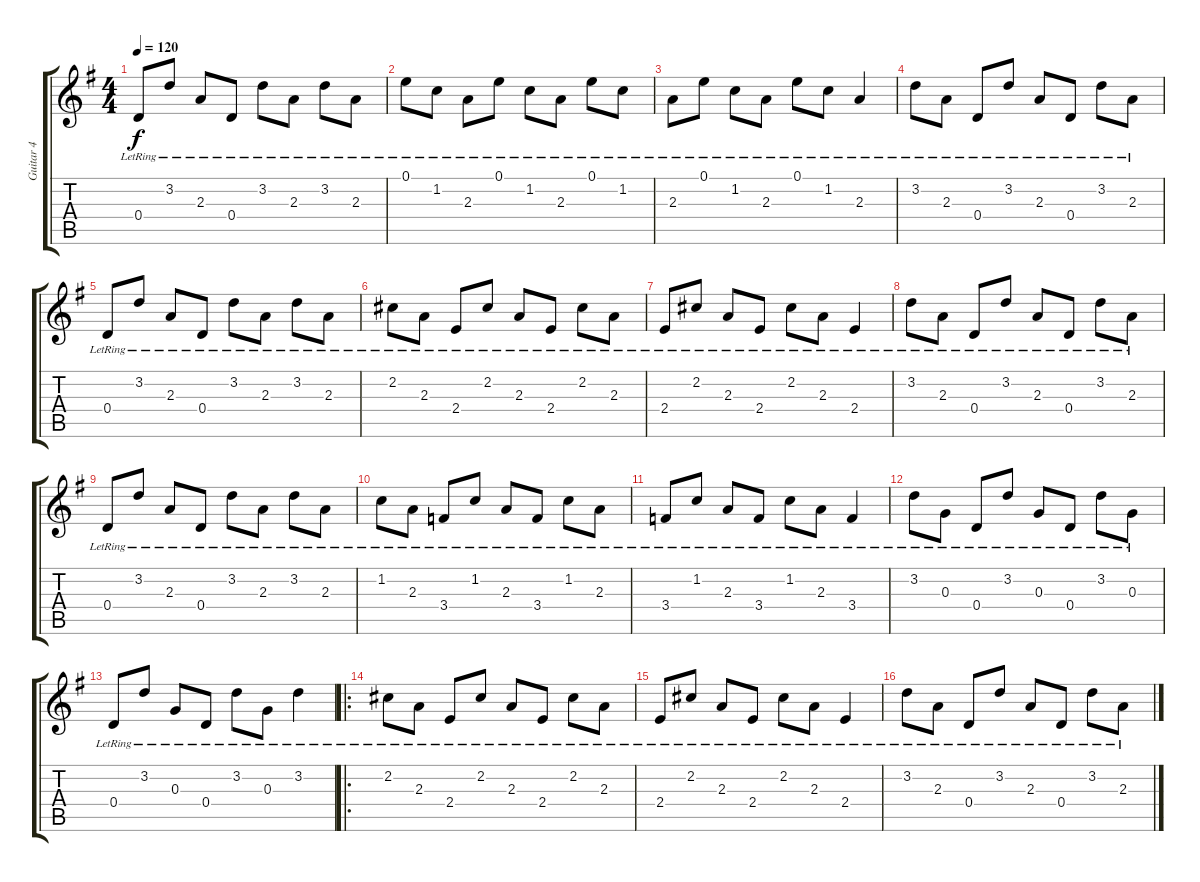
\track ("Guitar 4" "Guitar 4") {instrument electricguitarclean}
\staff {score tabs}
\tuning (E4 B3 G3 D3 A2 E2) {hide}
\ts (4 4)
\tempo 120
\clef g2
\ks g
0.4{lr}.8{dy f} 3.2{lr}.8 2.3{lr}.8 0.4{lr}.8 3.2{lr}.8 2.3{lr}.8 3.2{lr}.8 2.3{lr}.8 |
0.1{lr}.8 1.2{lr}.8 2.3{lr}.8 0.1{lr}.8 1.2{lr}.8 2.3{lr}.8 0.1{lr}.8 1.2{lr}.8 |
2.3{lr}.8 0.1{lr}.8 1.2{lr}.8 2.3{lr}.8 0.1{lr}.8 1.2{lr}.8 2.3{lr}.4 |
3.2{lr}.8 2.3{lr}.8 0.4{lr}.8 3.2{lr}.8 2.3{lr}.8 0.4{lr}.8 3.2{lr}.8 2.3{lr}.8 |
0.4{lr}.8 3.2{lr}.8 2.3{lr}.8 0.4{lr}.8 3.2{lr}.8 2.3{lr}.8 3.2{lr}.8 2.3{lr}.8 |
2.2{lr}.8 2.3{lr}.8 2.4{lr}.8 2.2{lr}.8 2.3{lr}.8 2.4{lr}.8 2.2{lr}.8 2.3{lr}.8 |
2.4{lr}.8 2.2{lr}.8 2.3{lr}.8 2.4{lr}.8 2.2{lr}.8 2.3{lr}.8 2.4{lr}.4 |
3.2{lr}.8 2.3{lr}.8 0.4{lr}.8 3.2{lr}.8 2.3{lr}.8 0.4{lr}.8 3.2{lr}.8 2.3{lr}.8 |
0.4{lr}.8 3.2{lr}.8 2.3{lr}.8 0.4{lr}.8 3.2{lr}.8 2.3{lr}.8 3.2{lr}.8 2.3{lr}.8 |
1.2{lr}.8 2.3{lr}.8 3.4{lr}.8 1.2{lr}.8 2.3{lr}.8 3.4{lr}.8 1.2{lr}.8 2.3{lr}.8 |
3.4{lr}.8 1.2{lr}.8 2.3{lr}.8 3.4{lr}.8 1.2{lr}.8 2.3{lr}.8 3.4{lr}.4 |
3.2{lr}.8 0.3{lr}.8 0.4{lr}.8 3.2{lr}.8 0.3{lr}.8 0.4{lr}.8 3.2{lr}.8 0.3{lr}.8 |
0.4{lr}.8 3.2{lr}.8 0.3{lr}.8 0.4{lr}.8 3.2{lr}.8 0.3{lr}.8 3.2{lr}.4 |
\ro
2.2{lr}.8 2.3{lr}.8 2.4{lr}.8 2.2{lr}.8 2.3{lr}.8 2.4{lr}.8 2.2{lr}.8 2.3{lr}.8 |
2.4{lr}.8 2.2{lr}.8 2.3{lr}.8 2.4{lr}.8 2.2{lr}.8 2.3{lr}.8 2.4{lr}.4 |
3.2{lr}.8 2.3{lr}.8 0.4{lr}.8 3.2{lr}.8 2.3{lr}.8 0.4{lr}.8 3.2{lr}.8 2.3{lr}.8
